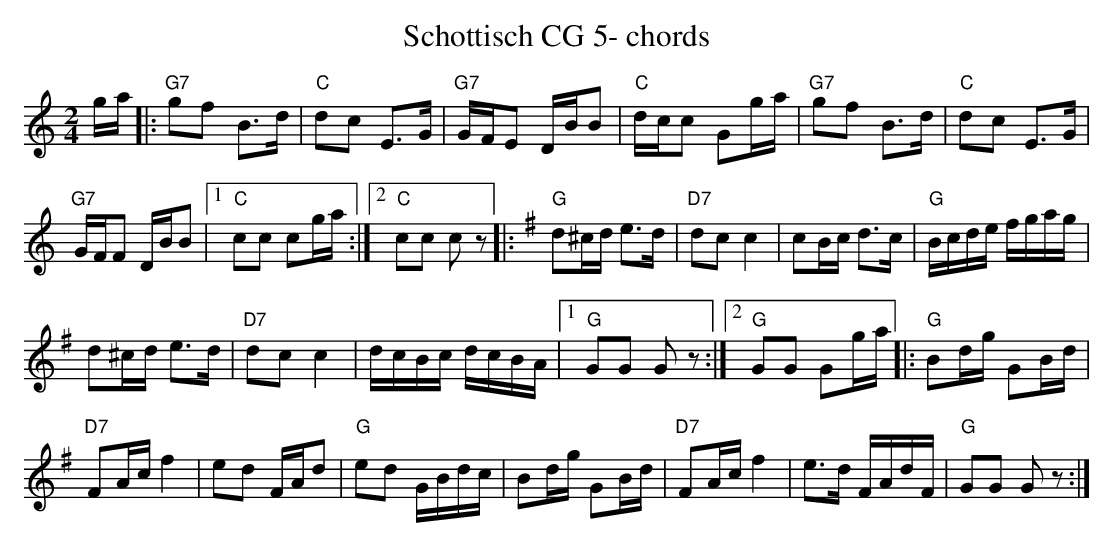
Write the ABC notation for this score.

X:1
T:Schottisch CG 5- chords
M:2/4
L:1/8
K:Cmaj%%MIDI gchordon
g/2a/2 |: "G7"gf B>d | "C"dc E>G | "G7"G/2F/2E D/2B/2B | "C"d/2c/2c Gg/2a/2 | "G7"gf B>d | "C"dc E>G |
"G7"G/2F/2F D/2B/2B |1 "C"cc cg/2a/2 :|2 "C"cc c z |: [K:Gmaj] "G"d^c/2d/2 e>d | "D7"dc c2 | cB/2c/2 d>c | [L:1/16] "G"Bcde fgag | [L:1/8]
d^c/2d/2 e>d | "D7"dc c2 | [L:1/16] dcBc dcBA |1 [L:1/8] "G"GG Gz :|2 "G"GG Gg/2a/2 |: "G"Bd/2g/2 GB/2d/2 |
"D7"FA/2c/2 f2 | ed F/2A/2d | "G"ed G/2B/2d/2c/2 | Bd/2g/2 GB/2d/2 | "D7"FA/2c/2 f2 | e>d F/2A/2d/2F/2 | "G"GG G z :|
